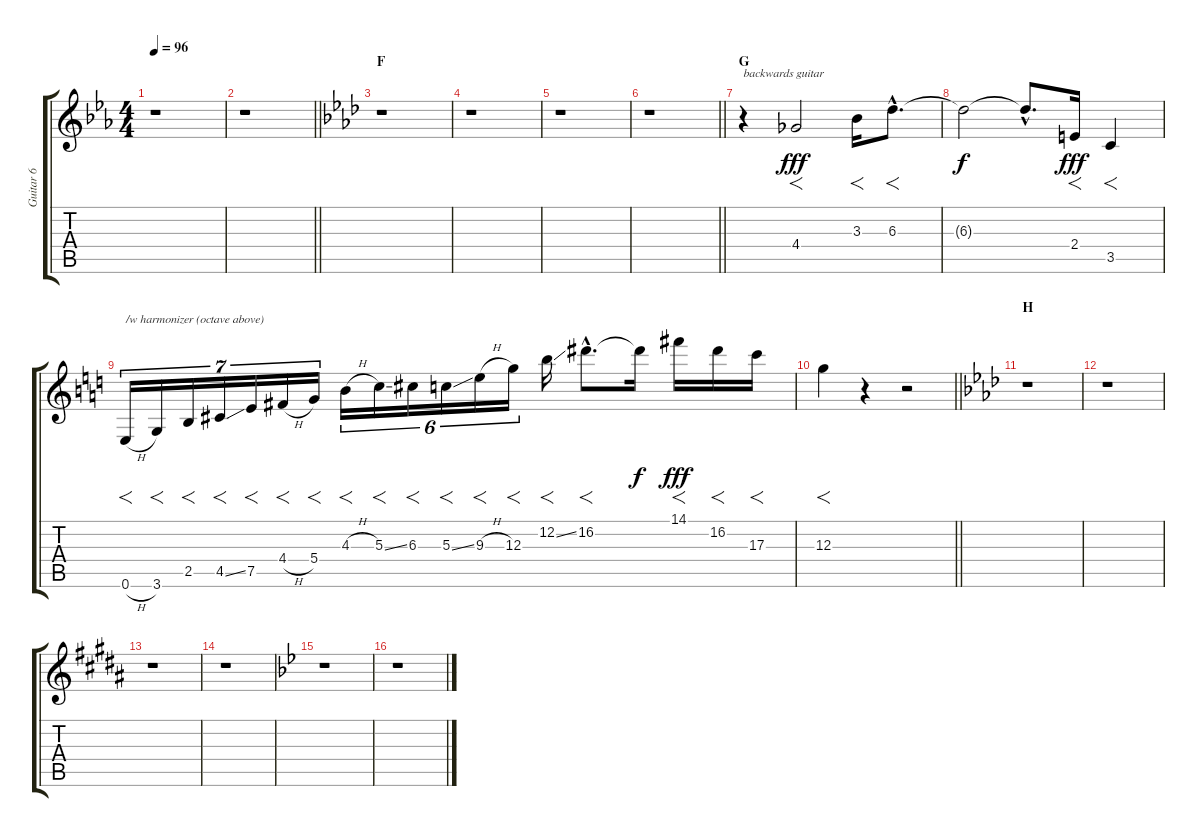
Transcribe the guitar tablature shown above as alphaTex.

\track ("Guitar 6" "Guitar 6") {instrument distortionguitar}
\staff {score tabs}
\tuning (E4 B3 G3 D3 A2 E2) {hide}
\ts (4 4)
\tempo 96
\clef g2
\ks eb
r.1{dy fff} |
\barLineRight lightlight
r.1 |
\section ("" "F")
\ks ab
r.1 |
r.1 |
r.1 |
\barLineRight lightlight
r.1 |
\section ("" "G")
r.4{txt "backwards guitar"} 4.4.2{f} 3.3.16{f} 6.3{hac}.8{f d} |
6.3{t}.2{dy f} 6.3{hac t}.8{d} 2.4.16{f dy fff} 3.5.4{f} |
\ks c
0.6{h}.16{f tu (7 4) txt "/w harmonizer (octave above)"} 3.6.16{f tu (7 4)} 2.5.16{f tu (7 4)} 4.5{ss}.16{f tu (7 4)} 7.5.16{f tu (7 4)} 4.4{h}.16{f tu (7 4)} 5.4.16{f tu (7 4)} 4.3{h}.16{f tu (6 4)} 5.3{ss}.16{f tu (6 4)} 6.3.16{f tu (6 4)} 5.3{ss}.16{f tu (6 4)} 9.3{h}.16{f tu (6 4)} 12.3.16{f tu (6 4)} 12.2{ss}.16{f} 16.2{hac}.8{f d} 16.2{t}.16{dy f} 14.1.16{f dy fff} 16.2.16{f} 17.3.16{f} |
\barLineRight lightlight
12.3.4{f} r.4 r.2 |
\section ("" "H")
\ks ab
r.1 |
r.1 |
\ks b
r.1 |
r.1 |
\ks bb
r.1 |
r.1
